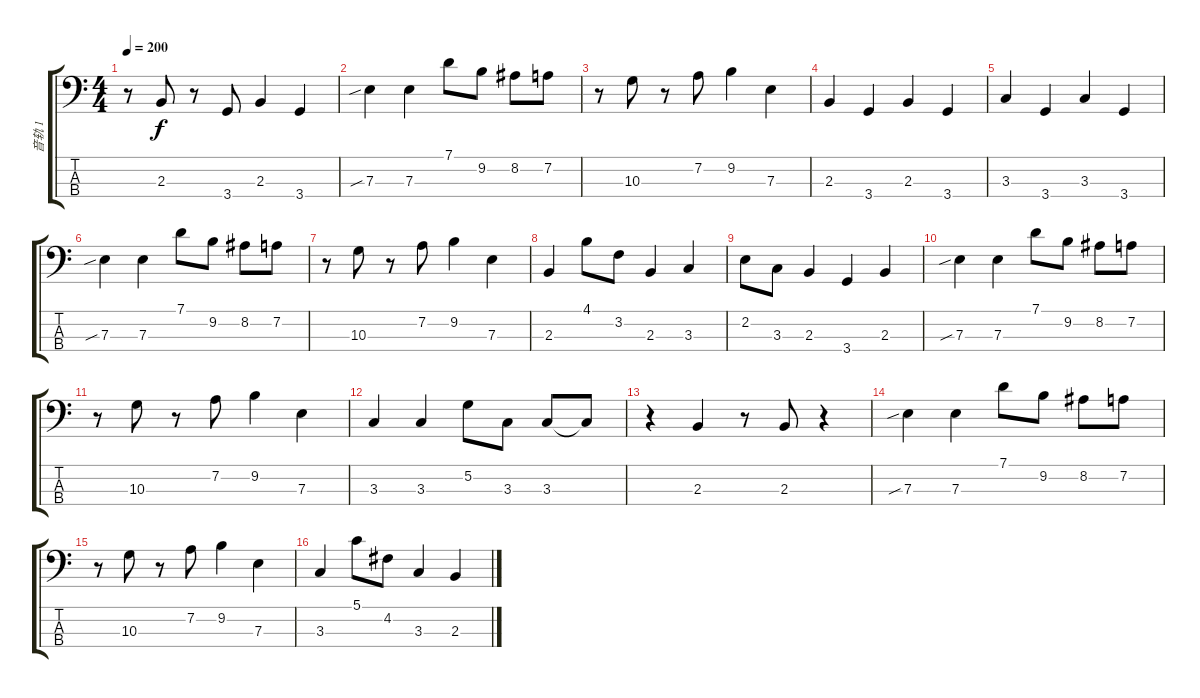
\track ("音轨 1" "音轨 1") {instrument electricbassfinger}
\staff {score tabs}
\tuning (G2 D2 A1 E1) {hide}
\ts (4 4)
\tempo 200
\clef f4
\ks c
r.8{dy f} 2.3.8 r.8 3.4.8 2.3.4 3.4.4 |
7.3{sib}.4 7.3.4 7.1.8 9.2.8 8.2.8 7.2.8 |
r.8 10.3.8 r.8 7.2.8 9.2.4 7.3.4 |
2.3.4 3.4.4 2.3.4 3.4.4 |
3.3.4 3.4.4 3.3.4 3.4.4 |
7.3{sib}.4 7.3.4 7.1.8 9.2.8 8.2.8 7.2.8 |
r.8 10.3.8 r.8 7.2.8 9.2.4 7.3.4 |
2.3.4 4.1.8 3.2.8 2.3.4 3.3.4 |
2.2.8 3.3.8 2.3.4 3.4.4 2.3.4 |
7.3{sib}.4 7.3.4 7.1.8 9.2.8 8.2.8 7.2.8 |
r.8 10.3.8 r.8 7.2.8 9.2.4 7.3.4 |
3.3.4 3.3.4 5.2.8 3.3.8 3.3.8 3.3{t}.8 |
r.4 2.3.4 r.8 2.3.8 r.4 |
7.3{sib}.4 7.3.4 7.1.8 9.2.8 8.2.8 7.2.8 |
r.8 10.3.8 r.8 7.2.8 9.2.4 7.3.4 |
3.3.4 5.1.8 4.2.8 3.3.4 2.3.4
